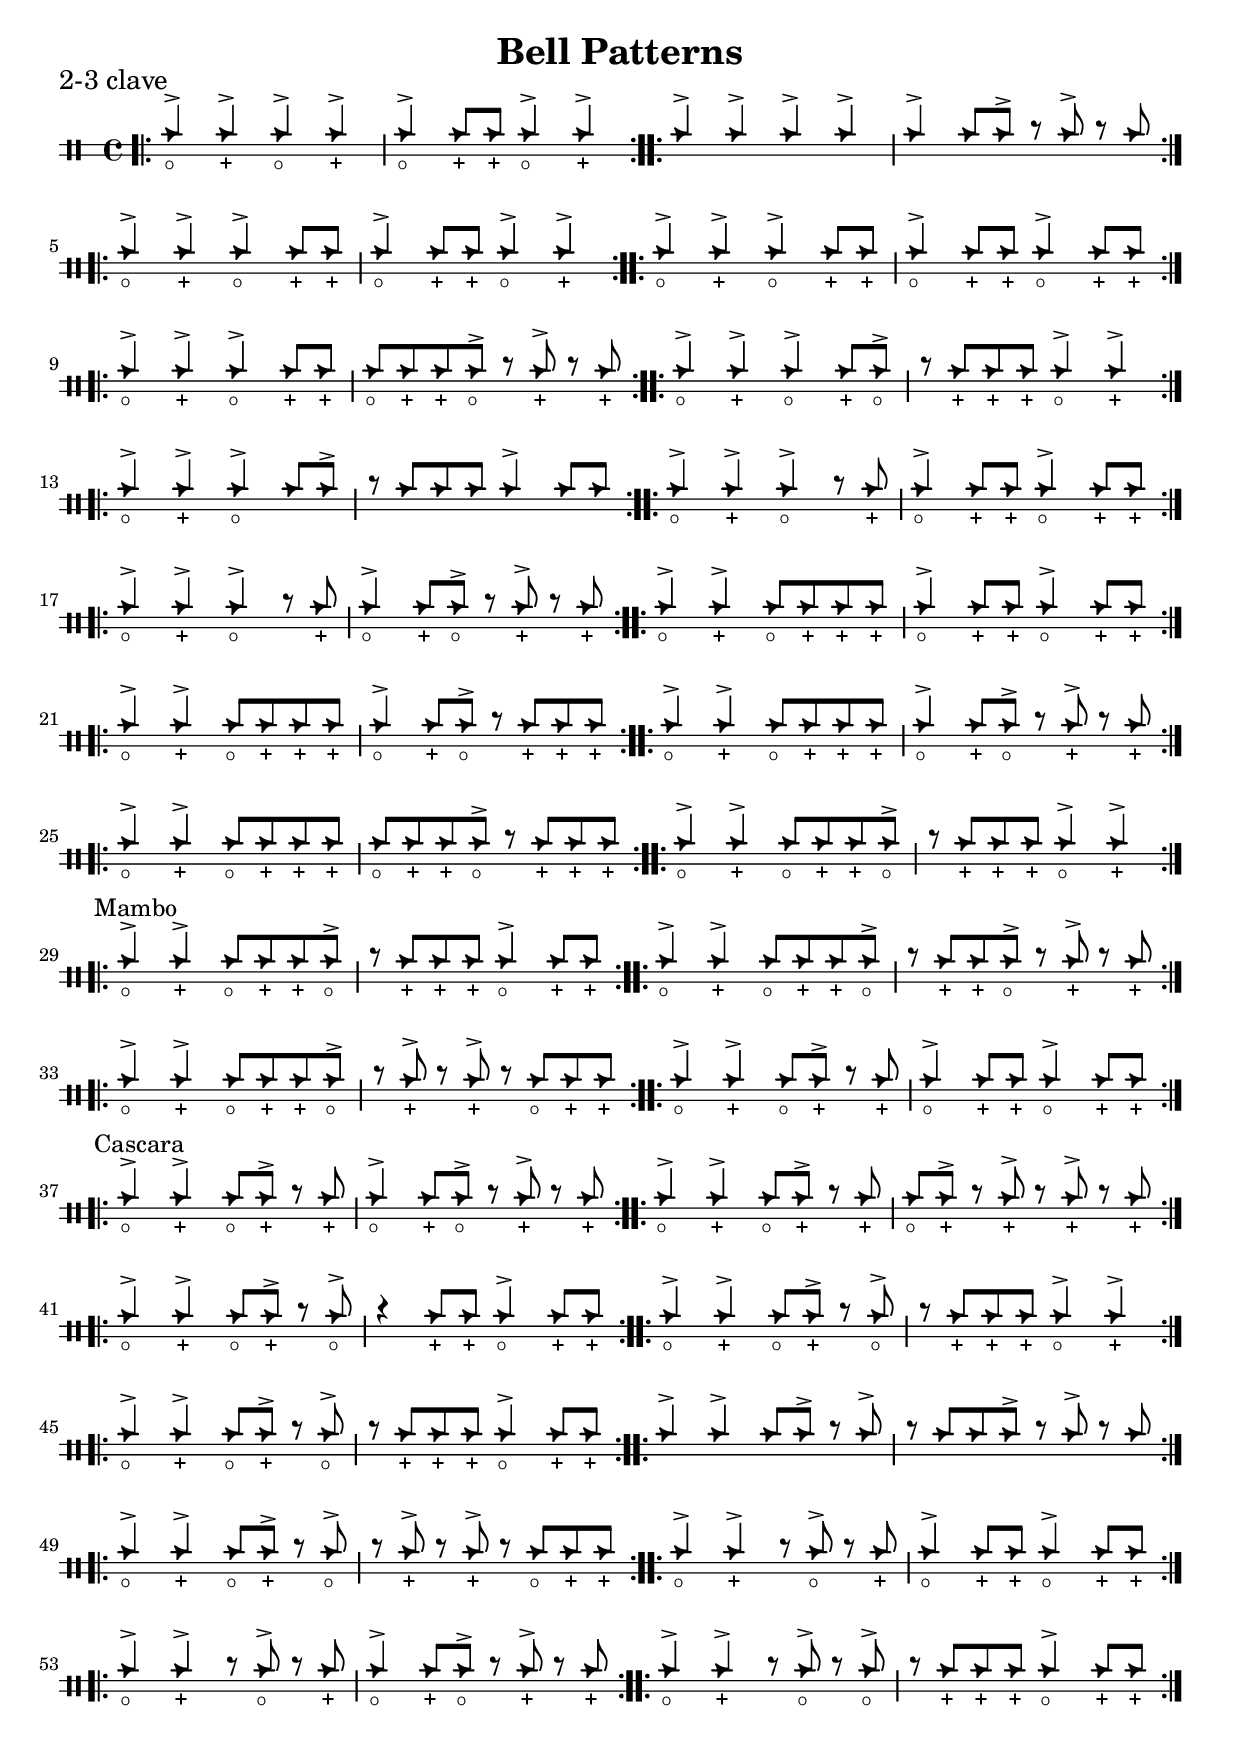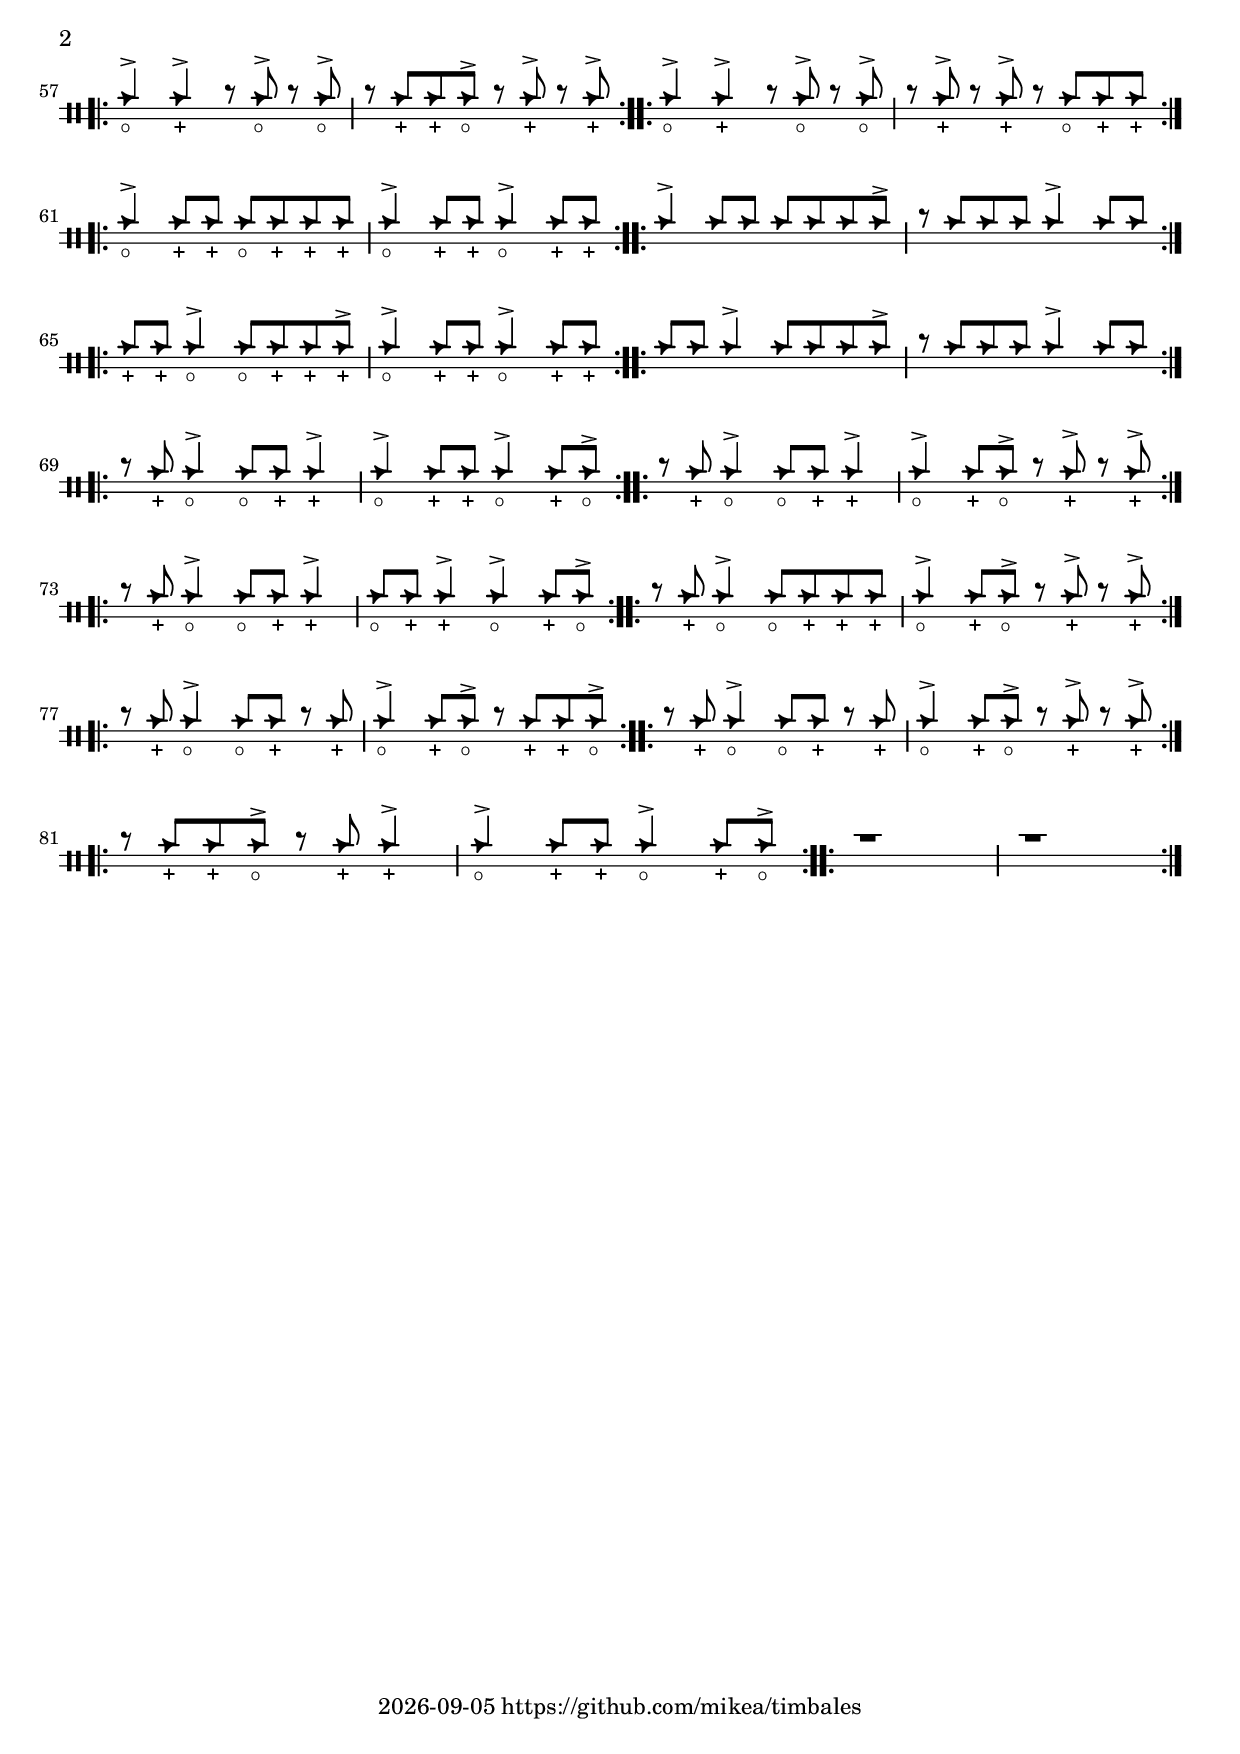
\version "2.24.2"

\include "common/all.ly"

date = #(strftime "%Y-%m-%d" (localtime (current-time)))

\header {
  title = "Bell Patterns"
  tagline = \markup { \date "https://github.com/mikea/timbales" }
}

\newTimbalesStaff <<
    \newDrumVoiceOne \drummode { 
        \sectionLabel "2-3 clave"
        \bar ".|:"

        % 4-4-4-4
        cb4^>_O cb4^>_+ cb4^>_O cb4^>_+ | cb4^>_O cb8_+ cb8_+ cb4^>_O cb4^>_+ | \bar ":..:"
        cb4^> cb4^> cb4^> cb4^> | cb4^> cb8 cb8^> r8 cb8^> r8 cb8 | \bar ":..:"
        \break

        % 4-4-4
        cb4^>_O cb4^>_+ cb4^>_O cb8_+ cb8_+ | cb4^>_O cb8_+ cb8_+ cb4^>_O cb4^>_+ | \bar ":..:"
        cb4^>_O cb4^>_+ cb4^>_O cb8_+ cb8_+ | cb4^>_O cb8_+ cb8_+ cb4^>_O cb8_+ cb8_+ | \bar ":..:"
        \break
        cb4^>_O cb4^>_+ cb4^>_O cb8_+ cb8_+ | cb8_O cb8_+ cb8_+ cb8^>_O r8 cb8^>_+ r8 cb8_+ | \bar ":..:"
        cb4^>_O cb4^>_+ cb4^>_O cb8_+ cb8^>_O | r8 cb8_+ cb8_+ cb8_+ cb4^>_O cb4^>_+ | \bar ":..:"
        \break
        cb4^>_O cb4^>_+ cb4^>_O cb8   cb8^> | r8 cb8 cb8 cb8 cb4^> cb8 cb8 | \bar ":..:"
        cb4^>_O cb4^>_+ cb4^>_O r8    cb8_+ | cb4^>_O cb8_+ cb8_+ cb4^>_O cb8_+ cb8_+ | \bar ":..:"
        \break
        cb4^>_O cb4^>_+ cb4^>_O r8    cb8_+ | cb4^>_O cb8_+ cb8^>_O r8 cb8^>_+ r8 cb8_+ | \bar ":..:"

        % 4-4-8
        cb4^>_O cb4^>_+ cb8_O cb8_+   cb8_+ cb8_+   | cb4^>_O cb8_+ cb8_+   cb4^>_O cb8_+   cb8_+ | \bar ":..:"
        \break
        cb4^>_O cb4^>_+ cb8_O cb8_+   cb8_+ cb8_+   | cb4^>_O cb8_+ cb8^>_O r8      cb8_+   cb8_+ cb8_+ | \bar ":..:"
        cb4^>_O cb4^>_+ cb8_O cb8_+   cb8_+ cb8_+   | cb4^>_O cb8_+ cb8^>_O r8      cb8^>_+ r8    cb8_+ | \bar ":..:"
        \break
        cb4^>_O cb4^>_+ cb8_O cb8_+   cb8_+ cb8_+   | cb8_O   cb8_+ cb8_+   cb8^>_O r8      cb8_+ cb8_+ cb8_+ | \bar ":..:"
        cb4^>_O cb4^>_+ cb8_O cb8_+   cb8_+ cb8^>_O | r8      cb8_+ cb8_+   cb8_+   cb4^>_O cb4^>_+ | \bar ":..:"
        \break
        \textMark "Mambo"
        cb4^>_O cb4^>_+ cb8_O cb8_+   cb8_+ cb8^>_O | r8 cb8_+ cb8_+ cb8_+ cb4^>_O cb8_+ cb8_+ | \bar ":..:"
        cb4^>_O cb4^>_+ cb8_O cb8_+   cb8_+ cb8^>_O | r8 cb8_+ cb8_+ cb8^>_O r8 cb8^>_+ r8 cb8_+ | \bar ":..:"
        \break
        cb4^>_O cb4^>_+ cb8_O cb8_+   cb8_+ cb8^>_O | r8 cb8^>_+ r8 cb8^>_+ r8 cb8_O cb8_+ cb8_+ | \bar ":..:"
        cb4^>_O cb4^>_+ cb8_O cb8^>_+ r8 cb8_+      | cb4^>_O cb8_+ cb8_+ cb4^>_O cb8_+ cb8_+ | \bar ":..:"
        \break
        \textMark "Cascara"
        cb4^>_O cb4^>_+ cb8_O cb8^>_+ r8 cb8_+      | cb4^>_O cb8_+   cb8^>_O r8 cb8^>_+ r8 cb8_+ | \bar ":..:"
        cb4^>_O cb4^>_+ cb8_O cb8^>_+ r8 cb8_+      | cb8_O   cb8^>_+ r8      cb8^>_+ r8 cb8^>_+ r8 cb8_+ | \bar ":..:"
        \break
        cb4^>_O cb4^>_+ cb8_O cb8^>_+ r8 cb8^>_O    | r4      cb8_+   cb8_+   cb4^>_O cb8_+ cb8_+ | \bar ":..:"
        cb4^>_O cb4^>_+ cb8_O cb8^>_+ r8 cb8^>_O    | r8      cb8_+   cb8_+   cb8_+ cb4^>_O cb4^>_+ | \bar ":..:"
        \break
        cb4^>_O cb4^>_+ cb8_O cb8^>_+ r8 cb8^>_O    | r8      cb8_+   cb8_+   cb8_+ cb4^>_O cb8_+ cb8_+ | \bar ":..:"
        cb4^>   cb4^>   cb8   cb8^>   r8 cb8^>      | r8      cb8     cb8     cb8^> r8 cb8^> r8 cb8 | \bar ":..:"
        \break
        cb4^>_O cb4^>_+ cb8_O cb8^>_+ r8 cb8^>_O    | r8      cb8^>_+ r8      cb8^>_+ r8 cb8_O cb8_+ cb8_+ | \bar ":..:"

        % 4-4-r8
        cb4^>_O cb4^>_+ r8    cb8^>_O r8 cb8_+     | cb4^>_O cb8_+   cb8_+   cb4^>_O cb8_+   cb8_+ | \bar ":..:"
        \break
        cb4^>_O cb4^>_+ r8    cb8^>_O r8 cb8_+     | cb4^>_O cb8_+   cb8^>_O r8      cb8^>_+ r8   cb8_+ | \bar ":..:"
        cb4^>_O cb4^>_+ r8    cb8^>_O r8 cb8^>_O   | r8      cb8_+   cb8_+ cb8_+   cb4^>_O  cb8_+ cb8_+ | \bar ":..:"
        \break
        cb4^>_O cb4^>_+ r8    cb8^>_O r8 cb8^>_O   | r8      cb8_+   cb8_+ cb8^>_O r8 cb8^>_+ r8 cb8^>_+ | \bar ":..:"
        cb4^>_O cb4^>_+ r8    cb8^>_O r8 cb8^>_O | r8      cb8^>_+ r8    cb8^>_+ r8 cb8_O cb8_+ cb8_+ | \bar ":..:"


        % 4
        \break
        cb4^>_O cb8_+ cb8_+ cb8_O cb8_+ cb8_+ cb8_+ | cb4^>_O cb8_+ cb8_+ cb4^>_O cb8_+ cb8_+ | \bar ":..:"
        cb4^> cb8 cb8 cb8 cb8 cb8 cb8^> | r8 cb8 cb8 cb8 cb4^> cb8 cb8 | \bar ":..:"

        % 8
        \break
        cb8_+ cb8_+ cb4^>_O cb8_O cb8_+ cb8_+ cb8^>_+ | cb4^>_O cb8_+ cb8_+ cb4^>_O cb8_+ cb8_+ | \bar ":..:"
        cb8 cb8 cb4^> cb8 cb8 cb8 cb8^> | r8 cb8 cb8 cb8 cb4^> cb8 cb8 | \bar ":..:"
        
        % r8-8
        \break
        r8 cb8_+ cb4^>_O cb8_O    cb8_+ cb4^>_+ | cb4^>_O cb8_+ cb8_+   cb4^>_O cb8_+ cb8^>_O | \bar ":..:"
        r8 cb8_+ cb4^>_O cb8_O    cb8_+ cb4^>_+ | cb4^>_O cb8_+ cb8^>_O r8      cb8^>_+ r8    cb8^>_+ | \bar ":..:"
        \break
        r8 cb8_+ cb4^>_O cb8_O    cb8_+ cb4^>_+ | cb8_O   cb8_+ cb4^>_+ cb4^>_O cb8_+ cb8^>_O | \bar ":..:"
        r8 cb8_+ cb4^>_O cb8_O    cb8_+ cb8_+ cb8_+ | cb4^>_O cb8_+ cb8^>_O r8 cb8^>_+ r8    cb8^>_+ | \bar ":..:"
        \break
        r8 cb8_+ cb4^>_O cb8_O    cb8_+ r8    cb8_+ | cb4^>_O cb8_+ cb8^>_O r8 cb8_+   cb8_+ cb8^>_O | \bar ":..:"
        r8 cb8_+ cb4^>_O cb8_O    cb8_+ r8    cb8_+ | cb4^>_O cb8_+ cb8^>_O r8 cb8^>_+ r8    cb8^>_+ | \bar ":..:"
        \break
        r8 cb8_+ cb8_+   cb8^>_O  r8    cb8_+ cb4^>_+ | cb4^>_O cb8_+ cb8_+ cb4^>_O cb8_+ cb8^>_O | \bar ":..:"

        r1 | r1 |

        \bar ":|."
    }
>>
